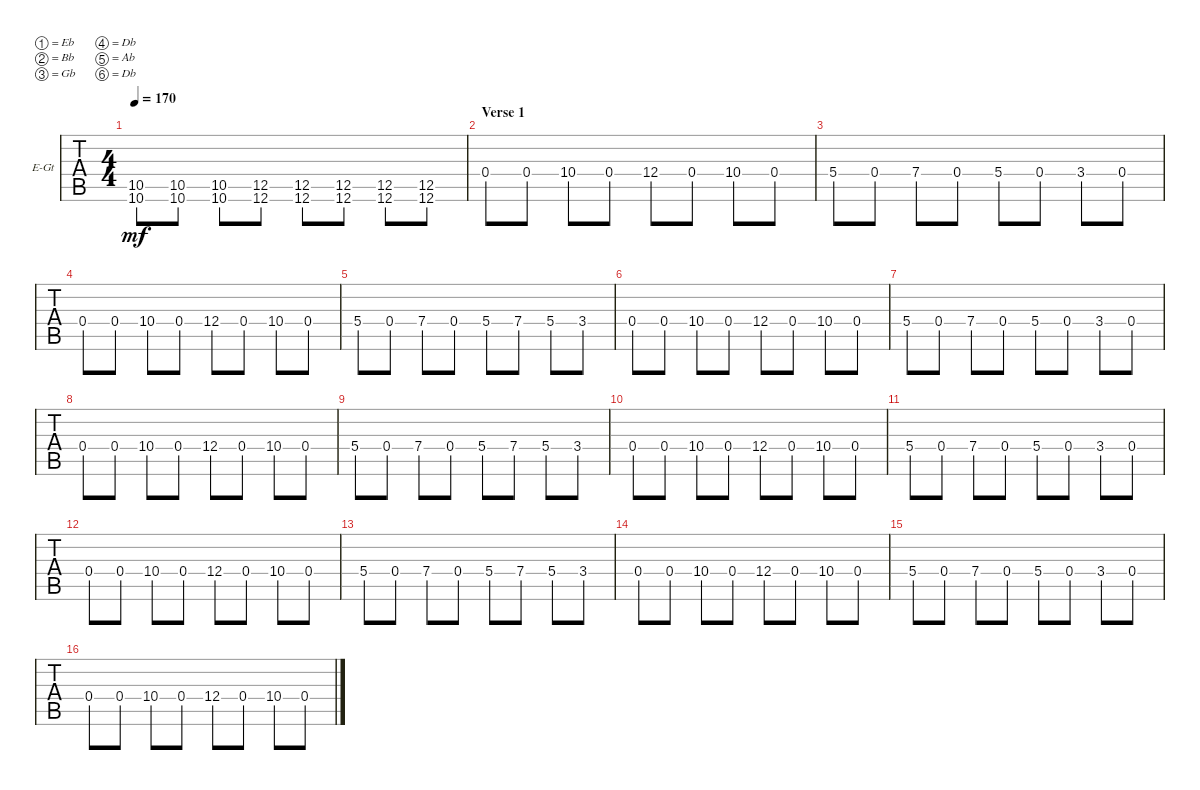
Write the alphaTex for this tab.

\defaultSystemsLayout 4
\bracketExtendMode groupsimilarinstruments
\firstSystemTrackNameOrientation horizontal
\otherSystemsTrackNameOrientation horizontal
\track ("Guitar 2" "E-Gt") {instrument distortionguitar}
\staff {tabs}
\tuning (Eb4 Bb3 Gb3 Db3 Ab2 Db2)
\ts (4 4)
\tempo 170
\clef g2
\ks c
(10.5 10.6).8{dy mf} (10.5 10.6).8 (10.5 10.6).8 (12.5 12.6).8 (12.5 12.6).8 (12.5 12.6).8 (12.5 12.6).8 (12.5 12.6).8 |
\section ("" "Verse 1")
0.4.8 0.4.8 10.4.8 0.4.8 12.4.8 0.4.8 10.4.8 0.4.8 |
5.4.8 0.4.8 7.4.8 0.4.8 5.4.8 0.4.8 3.4.8 0.4.8 |
0.4.8 0.4.8 10.4.8 0.4.8 12.4.8 0.4.8 10.4.8 0.4.8 |
5.4.8 0.4.8 7.4.8 0.4.8 5.4.8 7.4.8 5.4.8 3.4.8 |
0.4.8 0.4.8 10.4.8 0.4.8 12.4.8 0.4.8 10.4.8 0.4.8 |
5.4.8 0.4.8 7.4.8 0.4.8 5.4.8 0.4.8 3.4.8 0.4.8 |
0.4.8 0.4.8 10.4.8 0.4.8 12.4.8 0.4.8 10.4.8 0.4.8 |
5.4.8 0.4.8 7.4.8 0.4.8 5.4.8 7.4.8 5.4.8 3.4.8 |
0.4.8 0.4.8 10.4.8 0.4.8 12.4.8 0.4.8 10.4.8 0.4.8 |
5.4.8 0.4.8 7.4.8 0.4.8 5.4.8 0.4.8 3.4.8 0.4.8 |
0.4.8 0.4.8 10.4.8 0.4.8 12.4.8 0.4.8 10.4.8 0.4.8 |
5.4.8 0.4.8 7.4.8 0.4.8 5.4.8 7.4.8 5.4.8 3.4.8 |
0.4.8 0.4.8 10.4.8 0.4.8 12.4.8 0.4.8 10.4.8 0.4.8 |
5.4.8 0.4.8 7.4.8 0.4.8 5.4.8 0.4.8 3.4.8 0.4.8 |
0.4.8 0.4.8 10.4.8 0.4.8 12.4.8 0.4.8 10.4.8 0.4.8
